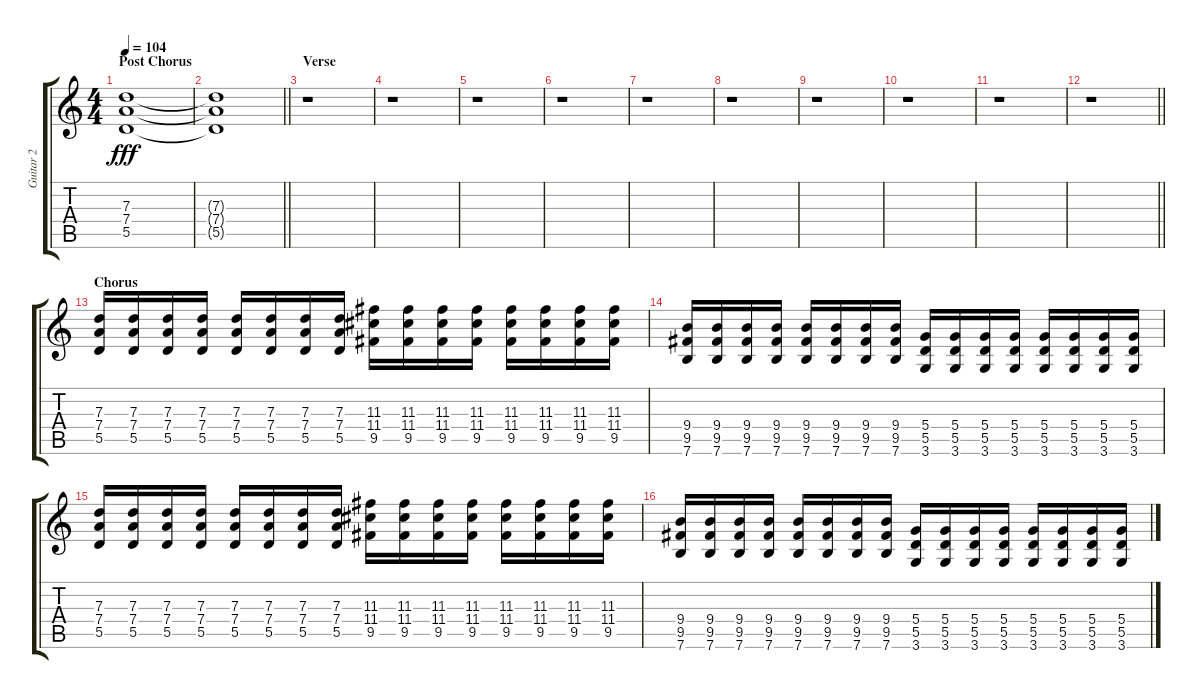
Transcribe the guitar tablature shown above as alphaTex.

\track ("Guitar 2" "Guitar 2") {instrument overdrivenguitar}
\staff {score tabs}
\tuning (E4 B3 G3 D3 A2 E2) {hide}
\ts (4 4)
\section ("" "Post Chorus")
\tempo 104
\clef g2
\ks c
(7.3 7.4 5.5).1{dy fff} |
\barLineRight lightlight
(7.3{t} 7.4{t} 5.5{t}).1 |
\section ("" "Verse")
r.1 |
r.1 |
r.1 |
r.1 |
r.1 |
r.1 |
r.1 |
r.1 |
r.1 |
\barLineRight lightlight
r.1 |
\section ("" "Chorus")
(7.3 7.4 5.5).16 (7.3 7.4 5.5).16 (7.3 7.4 5.5).16 (7.3 7.4 5.5).16 (7.3 7.4 5.5).16 (7.3 7.4 5.5).16 (7.3 7.4 5.5).16 (7.3 7.4 5.5).16 (11.3 11.4 9.5).16 (11.3 11.4 9.5).16 (11.3 11.4 9.5).16 (11.3 11.4 9.5).16 (11.3 11.4 9.5).16 (11.3 11.4 9.5).16 (11.3 11.4 9.5).16 (11.3 11.4 9.5).16 |
(9.4 9.5 7.6).16 (9.4 9.5 7.6).16 (9.4 9.5 7.6).16 (9.4 9.5 7.6).16 (9.4 9.5 7.6).16 (9.4 9.5 7.6).16 (9.4 9.5 7.6).16 (9.4 9.5 7.6).16 (5.4 5.5 3.6).16 (5.4 5.5 3.6).16 (5.4 5.5 3.6).16 (5.4 5.5 3.6).16 (5.4 5.5 3.6).16 (5.4 5.5 3.6).16 (5.4 5.5 3.6).16 (5.4 5.5 3.6).16 |
(7.3 7.4 5.5).16 (7.3 7.4 5.5).16 (7.3 7.4 5.5).16 (7.3 7.4 5.5).16 (7.3 7.4 5.5).16 (7.3 7.4 5.5).16 (7.3 7.4 5.5).16 (7.3 7.4 5.5).16 (11.3 11.4 9.5).16 (11.3 11.4 9.5).16 (11.3 11.4 9.5).16 (11.3 11.4 9.5).16 (11.3 11.4 9.5).16 (11.3 11.4 9.5).16 (11.3 11.4 9.5).16 (11.3 11.4 9.5).16 |
(9.4 9.5 7.6).16 (9.4 9.5 7.6).16 (9.4 9.5 7.6).16 (9.4 9.5 7.6).16 (9.4 9.5 7.6).16 (9.4 9.5 7.6).16 (9.4 9.5 7.6).16 (9.4 9.5 7.6).16 (5.4 5.5 3.6).16 (5.4 5.5 3.6).16 (5.4 5.5 3.6).16 (5.4 5.5 3.6).16 (5.4 5.5 3.6).16 (5.4 5.5 3.6).16 (5.4 5.5 3.6).16 (5.4 5.5 3.6).16
